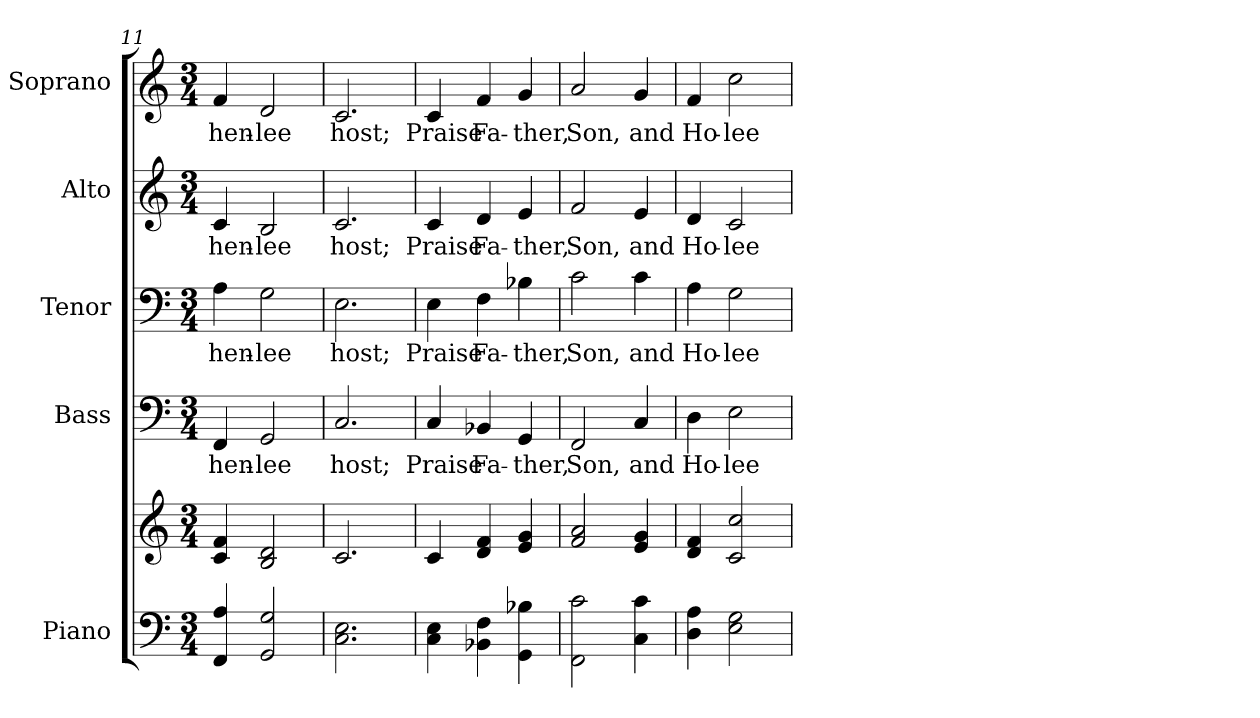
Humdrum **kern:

**kern	**kern	**kern	**text	**kern	**text	**kern	**text	**kern	**text
*part5	*part5	*part4	*part4	*part3	*part3	*part2	*part2	*part1	*part1
*staff6	*staff5	*staff4	*staff4	*staff3	*staff3	*staff2	*staff2	*staff1	*staff1
*I"Piano	*	*I"Bass	*	*I"Tenor	*	*I"Alto	*	*I"Soprano	*
*I'Pno.	*	*I'B.	*	*I'T.	*	*I'A.	*	*I'S.	*
*clefF4	*clefG2	*clefF4	*	*clefF4	*	*clefG2	*	*clefG2	*
*k[]	*k[]	*k[]	*	*k[]	*	*k[]	*	*k[]	*
*C:	*C:	*C:	*	*C:	*	*C:	*	*C:	*
*M3/4	*M3/4	*M3/4	*	*M3/4	*	*M3/4	*	*M3/4	*
=11	=11	=11	=11	=11	=11	=11	=11	=11	=11
!	!	!	!LO:LY:b:color=#000000	!	!	!	!	!	!
!	!	!	!	!	!LO:LY:b:color=#000000	!	!	!	!
!	!	!	!	!	!	!	!LO:LY:b:color=#000000	!	!
!	!	!	!	!	!	!	!	!	!LO:LY:b:color=#000000
4FFi/ 4Ai	4ci/ 4fi	4FFi/	hen-	4Ai\	hen-	4ci/	hen-	4fi/	hen-
!	!	!	!LO:LY:b:color=#000000	!	!	!	!	!	!
!	!	!	!	!	!LO:LY:b:color=#000000	!	!	!	!
!	!	!	!	!	!	!	!LO:LY:b:color=#000000	!	!
!	!	!	!	!	!	!	!	!	!LO:LY:b:color=#000000
2GGi/ 2Gi	2Bi/ 2di	2GGi/	-lee	2Gi\	-lee	2Bi/	-lee	2di/	-lee
=12	=12	=12	=12	=12	=12	=12	=12	=12	=12
!	!	!	!LO:LY:b:color=#000000	!	!	!	!	!	!
!	!	!	!	!	!LO:LY:b:color=#000000	!	!	!	!
!	!	!	!	!	!	!	!LO:LY:b:color=#000000	!	!
!	!	!	!	!	!	!	!	!	!LO:LY:b:color=#000000
2.Ci\ 2.Ei	2.ci/	2.Ci/	host;	2.Ei\	host;	2.ci/	host;	2.ci/	host;
!!LO:PB:g=z
=13	=13	=13	=13	=13	=13	=13	=13	=13	=13
!	!	!	!LO:LY:b:color=#000000	!	!	!	!	!	!
!	!	!	!	!	!LO:LY:b:color=#000000	!	!	!	!
!	!	!	!	!	!	!	!LO:LY:b:color=#000000	!	!
!	!	!	!	!	!	!	!	!	!LO:LY:b:color=#000000
4Ci\ 4Ei	4ci/	4Ci/	Praise	4Ei\	Praise	4ci/	Praise	4ci/	Praise
!	!	!	!LO:LY:b:color=#000000	!	!	!	!	!	!
!	!	!	!	!	!LO:LY:b:color=#000000	!	!	!	!
!	!	!	!	!	!	!	!LO:LY:b:color=#000000	!	!
!	!	!	!	!	!	!	!	!	!LO:LY:b:color=#000000
4BB-Xi\ 4Fi	4di/ 4fi	4BB-Xi/	Fa-	4Fi\	Fa-	4di/	Fa-	4fi/	Fa-
!	!	!	!LO:LY:b:color=#000000	!	!	!	!	!	!
!	!	!	!	!	!LO:LY:b:color=#000000	!	!	!	!
!	!	!	!	!	!	!	!LO:LY:b:color=#000000	!	!
!	!	!	!	!	!	!	!	!	!LO:LY:b:color=#000000
4GGi\ 4B-Xi	4ei/ 4gi	4GGi/	-ther,	4B-Xi\	-ther,	4ei/	-ther,	4gi/	-ther,
=14	=14	=14	=14	=14	=14	=14	=14	=14	=14
!	!	!	!LO:LY:b:color=#000000	!	!	!	!	!	!
!	!	!	!	!	!LO:LY:b:color=#000000	!	!	!	!
!	!	!	!	!	!	!	!LO:LY:b:color=#000000	!	!
!	!	!	!	!	!	!	!	!	!LO:LY:b:color=#000000
2FFi\ 2ci	2fi/ 2ai	2FFi/	Son,	2ci\	Son,	2fi/	Son,	2ai/	Son,
!	!	!	!LO:LY:b:color=#000000	!	!	!	!	!	!
!	!	!	!	!	!LO:LY:b:color=#000000	!	!	!	!
!	!	!	!	!	!	!	!LO:LY:b:color=#000000	!	!
!	!	!	!	!	!	!	!	!	!LO:LY:b:color=#000000
4Ci\ 4ci	4ei/ 4gi	4Ci/	and	4ci\	and	4ei/	and	4gi/	and
=15	=15	=15	=15	=15	=15	=15	=15	=15	=15
!	!	!	!LO:LY:b:color=#000000	!	!	!	!	!	!
!	!	!	!	!	!LO:LY:b:color=#000000	!	!	!	!
!	!	!	!	!	!	!	!LO:LY:b:color=#000000	!	!
!	!	!	!	!	!	!	!	!	!LO:LY:b:color=#000000
4Di\ 4Ai	4di/ 4fi	4Di\	Ho-	4Ai\	Ho-	4di/	Ho-	4fi/	Ho-
!	!	!	!LO:LY:b:color=#000000	!	!	!	!	!	!
!	!	!	!	!	!LO:LY:b:color=#000000	!	!	!	!
!	!	!	!	!	!	!	!LO:LY:b:color=#000000	!	!
!	!	!	!	!	!	!	!	!	!LO:LY:b:color=#000000
2Ei\ 2Gi	2ci/ 2cci	2Ei\	-lee	2Gi\	-lee	2ci/	-lee	2cci\	-lee
=	=	=	=	=	=	=	=	=	=
*-	*-	*-	*-	*-	*-	*-	*-	*-	*-
